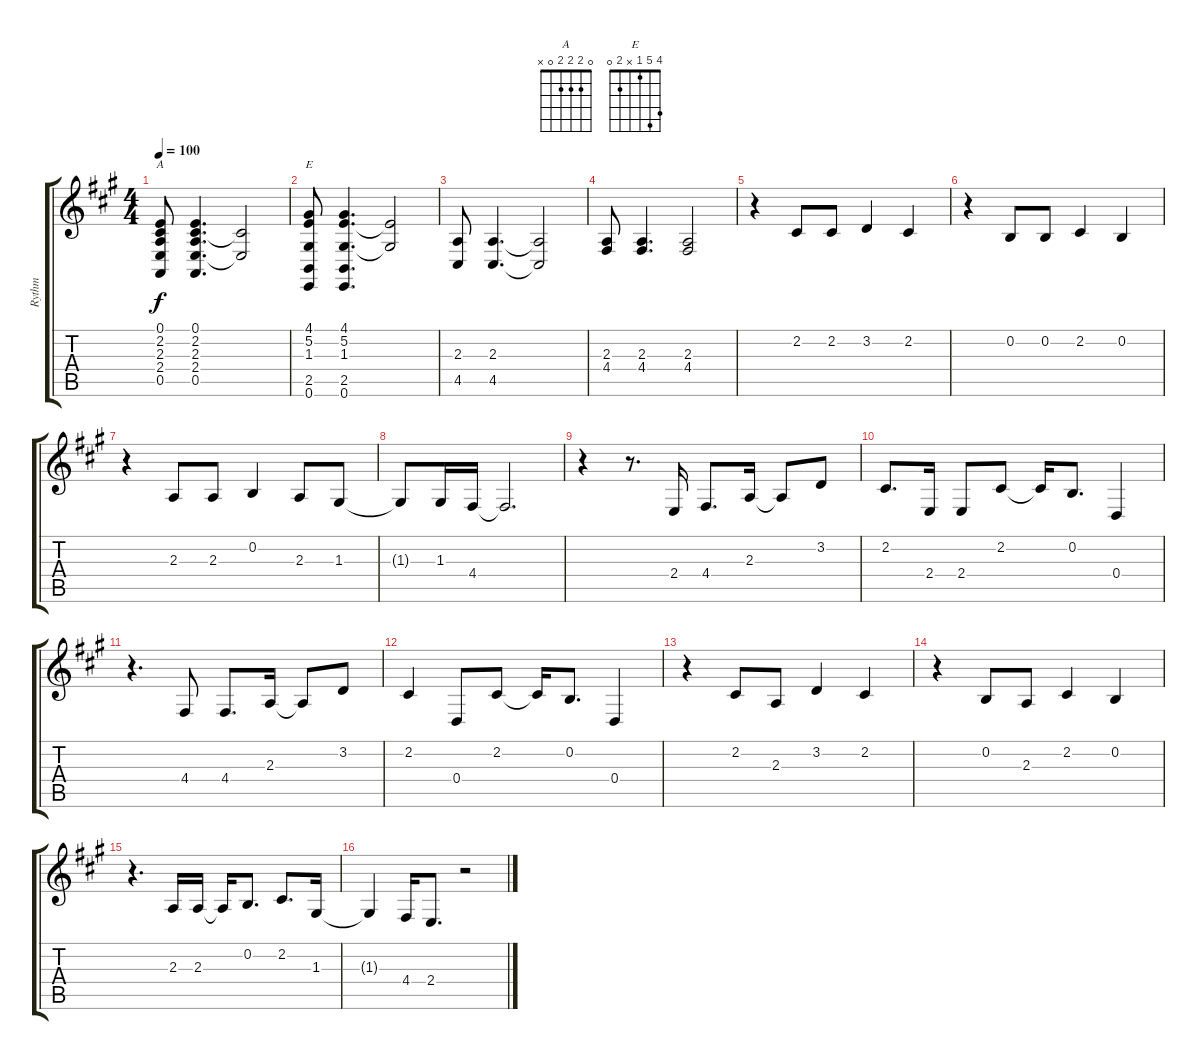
\track ("Rythm" "Rythm") {instrument stringensemble2}
\staff {score tabs}
\tuning (E4 B3 G3 D3 A2 E2) {hide}
\chord ("A" 0 2 2 2 0 x)
\chord ("E" 4 5 1 x 2 0)
\ts (4 4)
\tempo 100
\clef g2
\ks a
(0.1 2.2 2.3 2.4 0.5).8{ch "A" dy f instrument stringensemble2} (0.1 2.2 2.3 2.4 0.5).4{d} (2.2{t} 2.4{t}).2 |
(4.1 5.2 1.3 2.5 0.6).8{ch "E"} (4.1 5.2 1.3 2.5 0.6).4{d} (5.2{t} 1.3{t}).2 |
(2.3 4.5).8 (2.3 4.5).4{d} (2.3{t} 4.5{t}).2 |
(2.3 4.4).8 (2.3 4.4).4{d} (2.3 4.4).2 |
r.4 2.2.8 2.2.8 3.2.4 2.2.4 |
r.4 0.2.8 0.2.8 2.2.4 0.2.4 |
r.4 2.3.8 2.3.8 0.2.4 2.3.8 1.3.8 |
1.3{t}.8 1.3.16 4.4.16 4.4{t}.2{d} |
r.4 r.8{d} 2.4.16 4.4.8{d} 2.3.16 2.3{t}.8 3.2.8 |
2.2.8{d} 2.4.16 2.4.8 2.2.8 2.2{t}.16 0.2.8{d} 0.4.4 |
r.4{d} 4.4.8 4.4.8{d} 2.3.16 2.3{t}.8 3.2.8 |
2.2.4 0.4.8 2.2.8 2.2{t}.16 0.2.8{d} 0.4.4 |
r.4 2.2.8 2.3.8 3.2.4 2.2.4 |
r.4 0.2.8 2.3.8 2.2.4 0.2.4 |
r.4{d} 2.3.16 2.3.16 2.3{t}.16 0.2.8{d} 2.2.8{d} 1.3.16 |
1.3{t}.4 4.4.16 2.4.8{d} r.2
